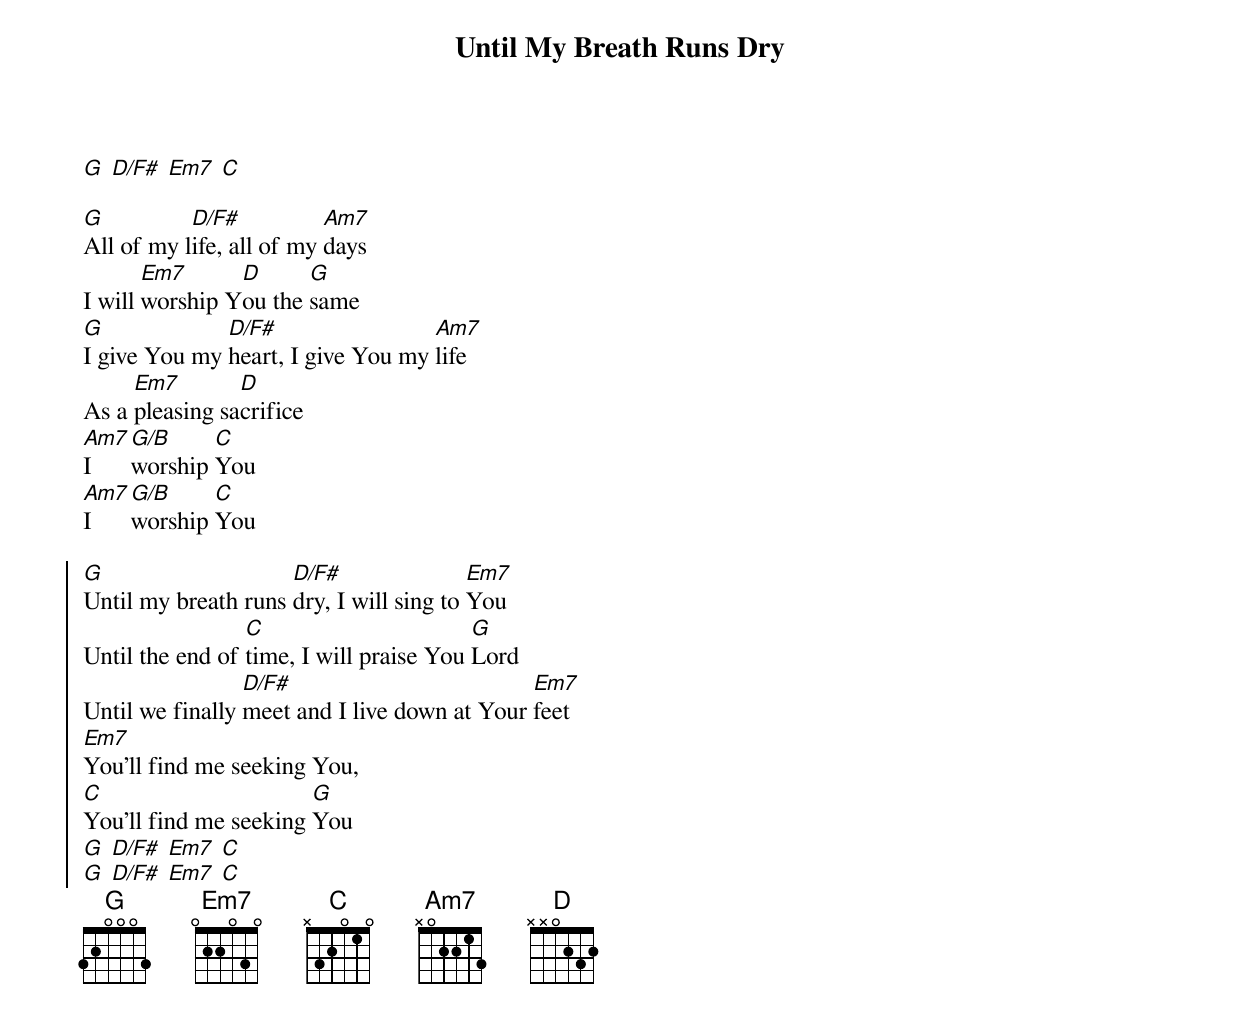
{title: Until My Breath Runs Dry}
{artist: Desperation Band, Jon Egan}
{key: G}

{start_of_verse}
[G] [D/F#] [Em7] [C]
{end_of_verse}

{start_of_verse}
[G]All of my l[D/F#]ife, all of my [Am7]days
I will [Em7]worship Y[D]ou the [G]same
[G]I give You my [D/F#]heart, I give You my [Am7]life
As a [Em7]pleasing sa[D]crifice
[Am7]I [G/B]worship [C]You
[Am7]I [G/B]worship [C]You
{end_of_verse}

{start_of_chorus}
[G]Until my breath runs [D/F#]dry, I will sing to [Em7]You
Until the end of [C]time, I will praise You [G]Lord
Until we finally [D/F#]meet and I live down at Your [Em7]feet
[Em7]You’ll find me seeking You,
[C]You’ll find me seeking [G]You
[G] [D/F#] [Em7] [C]
[G] [D/F#] [Em7] [C]
{end_of_chorus}
